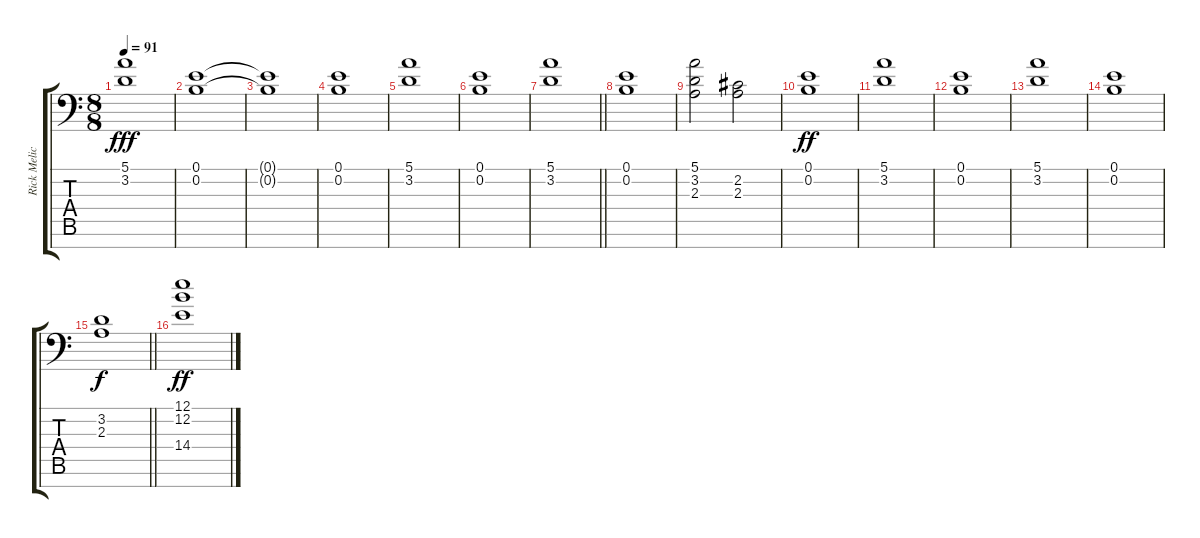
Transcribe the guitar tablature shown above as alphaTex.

\track ("Rick Melick Keyboards" "Rick Melic") {instrument drawbarorgan}
\staff {score tabs}
\tuning (E4 B3 G3 D3 A2 E2 E1) {hide}
\ts (8 8)
\tempo 91
\clef f4
\ks c
(5.1 3.2).1{dy fff} |
(0.1 0.2).1 |
(0.1{t} 0.2{t}).1 |
(0.1 0.2).1 |
(5.1 3.2).1 |
(0.1 0.2).1 |
\barLineRight lightlight
(5.1 3.2).1 |
(0.1 0.2).1 |
(5.1 3.2 2.3).2 (2.2 2.3).2 |
(0.1 0.2).1{dy ff} |
(5.1 3.2).1 |
(0.1 0.2).1 |
(5.1 3.2).1 |
(0.1 0.2).1 |
\barLineRight lightlight
(3.2 2.3).1{dy f} |
(12.1 12.2 14.4).1{dy ff}
